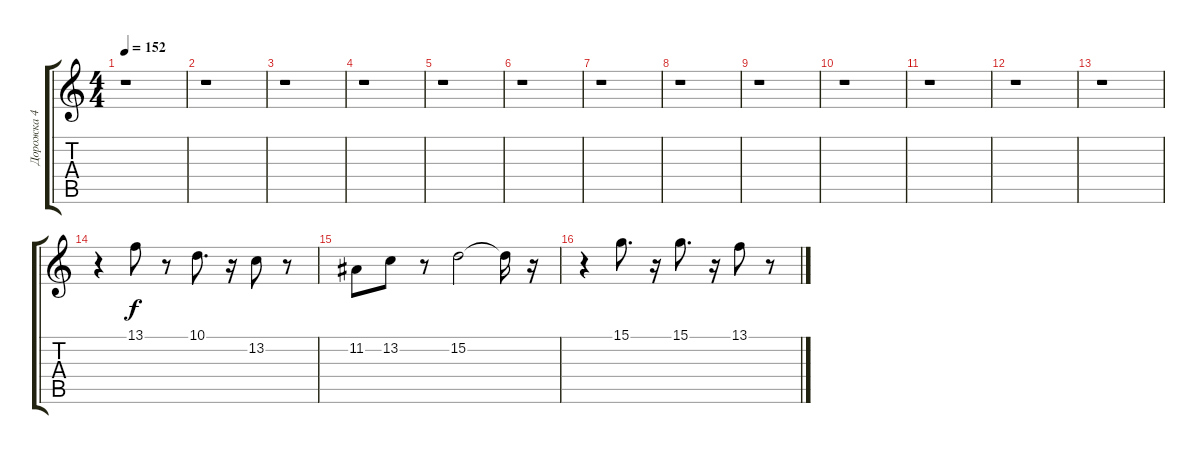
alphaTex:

\track ("Дорожка 4" "Дорожка 4") {instrument reedorgan}
\staff {score tabs}
\tuning (E4 B3 G3 D3 A2 E2) {hide}
\ts (4 4)
\tempo 152
\clef g2
\ks c
r.1{dy f} |
r.1 |
r.1 |
r.1 |
r.1 |
r.1 |
r.1 |
r.1 |
r.1 |
r.1 |
r.1 |
r.1 |
r.1 |
r.4 13.1.8 r.8 10.1.8{d} r.16 13.2.8 r.8 |
11.2.8 13.2.8 r.8 15.2.2 15.2{t}.16 r.16 |
r.4 15.1.8{d} r.16 15.1.8{d} r.16 13.1.8 r.8
